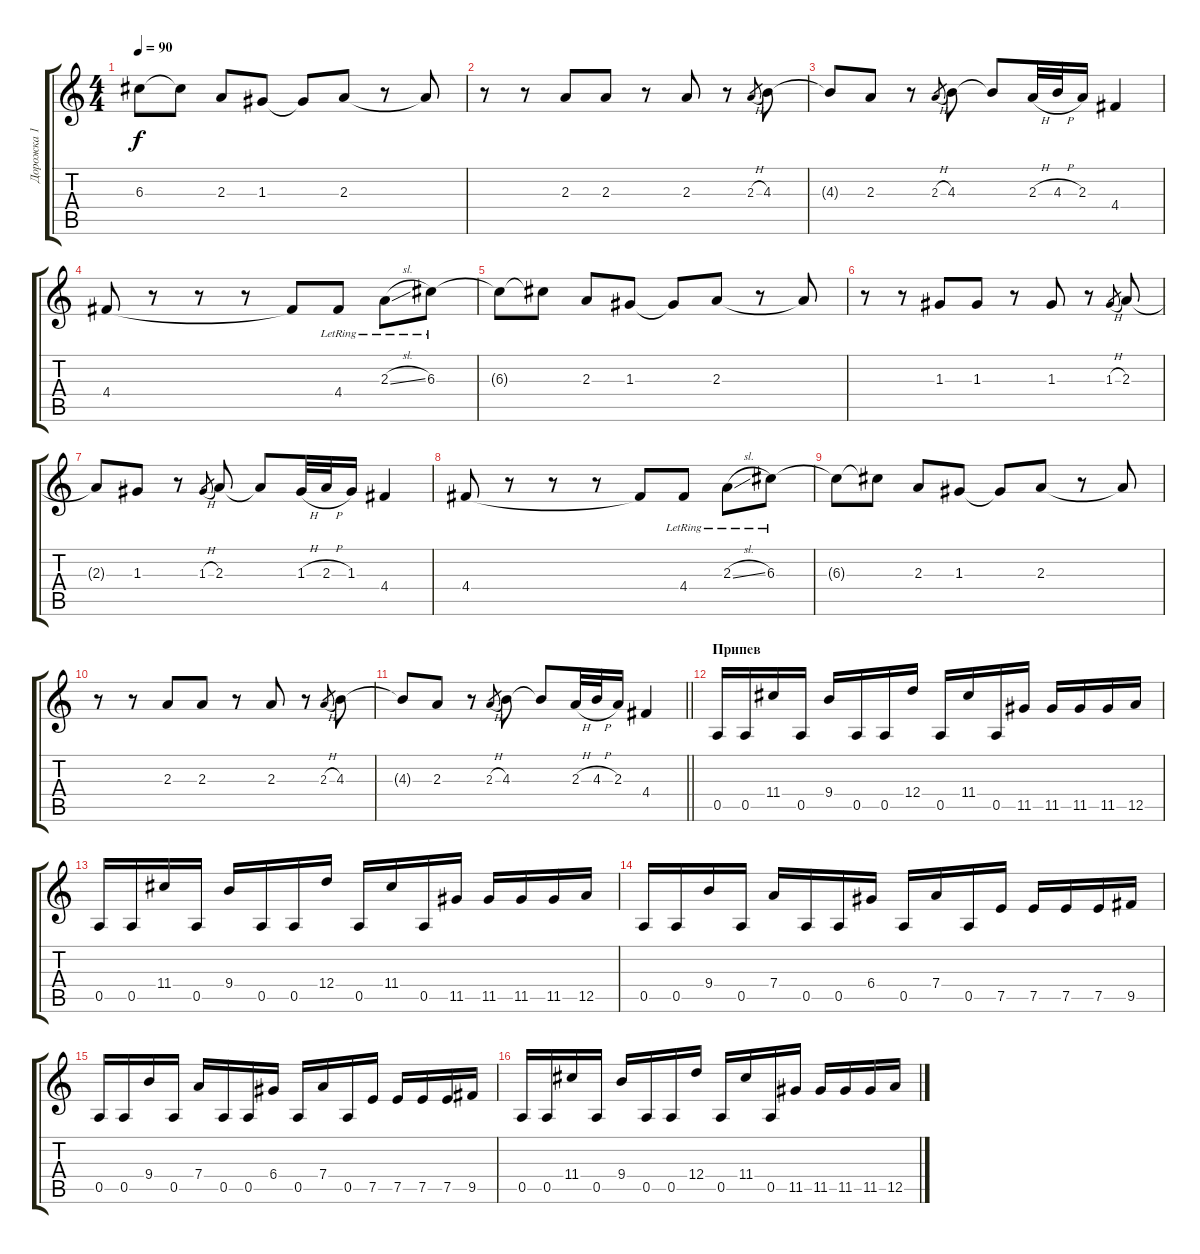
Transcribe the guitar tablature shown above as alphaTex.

\track ("Дорожка 1" "Дорожка 1") {instrument acousticguitarsteel}
\staff {score tabs}
\tuning (E4 B3 G3 D3 A2 D2) {hide}
\ts (4 4)
\tempo 90
\clef g2
\ks c
6.3{t}.8{dy f} 6.3{t}.8 2.3.8 1.3.8 1.3{t}.8 2.3.8 r.8 2.3{t}.8 |
r.8 r.8 2.3.8 2.3.8 r.8 2.3.8 r.8 2.3{h}.8{gr} 4.3.8 |
4.3{t}.8 2.3.8 r.8 2.3{h}.8{gr} 4.3.8 4.3{t}.8 2.3{h}.32 4.3{h}.32 2.3.16 4.4.4 |
4.4.8 r.8 r.8 r.8 4.4{t}.8 4.4{lr}.8 2.3{sl lr}.8 6.3{lr}.8 |
6.3{t}.8 6.3{t}.8 2.3.8 1.3.8 1.3{t}.8 2.3.8 r.8 2.3{t}.8 |
r.8 r.8 1.3.8 1.3.8 r.8 1.3.8 r.8 1.3{h}.8{gr} 2.3.8 |
2.3{t}.8 1.3.8 r.8 1.3{h}.8{gr} 2.3.8 2.3{t}.8 1.3{h}.32 2.3{h}.32 1.3.16 4.4.4 |
4.4.8 r.8 r.8 r.8 4.4{t}.8 4.4{lr}.8 2.3{sl lr}.8 6.3{lr}.8 |
6.3{t}.8 6.3{t}.8 2.3.8 1.3.8 1.3{t}.8 2.3.8 r.8 2.3{t}.8 |
r.8 r.8 2.3.8 2.3.8 r.8 2.3.8 r.8 2.3{h}.8{gr} 4.3.8 |
\barLineRight lightlight
4.3{t}.8 2.3.8 r.8 2.3{h}.8{gr} 4.3.8 4.3{t}.8 2.3{h}.32 4.3{h}.32 2.3.16 4.4.4 |
\section ("" "Припев")
0.5.16 0.5.16 11.4.16 0.5.16 9.4.16 0.5.16 0.5.16 12.4.16 0.5.16 11.4.16 0.5.16 11.5.16 11.5.16 11.5.16 11.5.16 12.5.16 |
0.5.16 0.5.16 11.4.16 0.5.16 9.4.16 0.5.16 0.5.16 12.4.16 0.5.16 11.4.16 0.5.16 11.5.16 11.5.16 11.5.16 11.5.16 12.5.16 |
0.5.16 0.5.16 9.4.16 0.5.16 7.4.16 0.5.16 0.5.16 6.4.16 0.5.16 7.4.16 0.5.16 7.5.16 7.5.16 7.5.16 7.5.16 9.5.16 |
0.5.16 0.5.16 9.4.16 0.5.16 7.4.16 0.5.16 0.5.16 6.4.16 0.5.16 7.4.16 0.5.16 7.5.16 7.5.16 7.5.16 7.5.16 9.5.16 |
0.5.16 0.5.16 11.4.16 0.5.16 9.4.16 0.5.16 0.5.16 12.4.16 0.5.16 11.4.16 0.5.16 11.5.16 11.5.16 11.5.16 11.5.16 12.5.16
